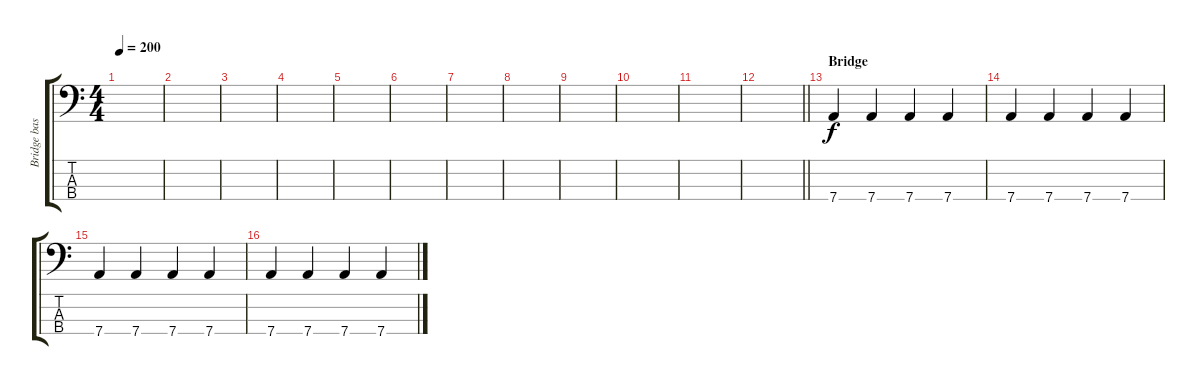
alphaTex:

\track ("Bridge bass" "Bridge bas") {instrument electricbasspick}
\staff {score tabs}
\tuning (G2 D2 A1 D1) {hide}
\ts (4 4)
\tempo 200
\clef f4
\ks c
|
|
|
|
|
|
|
|
|
|
|
\barLineRight lightlight
|
\section ("" "Bridge")
7.4.4 7.4.4 7.4.4 7.4.4 |
7.4.4 7.4.4 7.4.4 7.4.4 |
7.4.4 7.4.4 7.4.4 7.4.4 |
7.4.4 7.4.4 7.4.4 7.4.4
